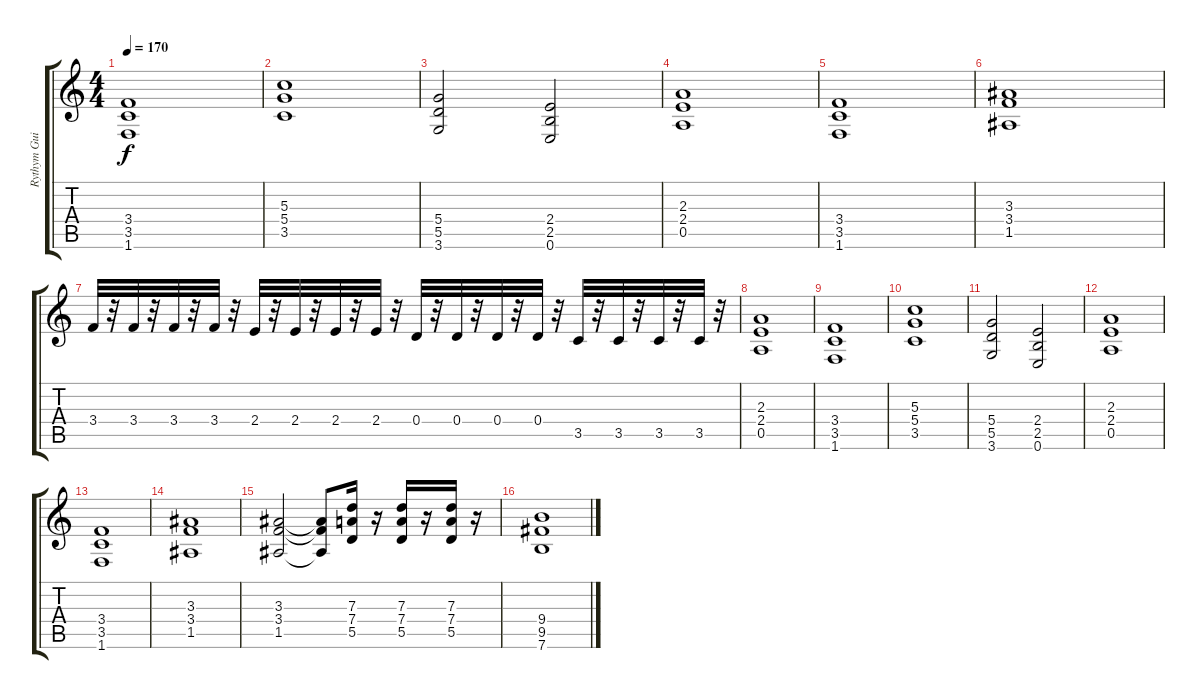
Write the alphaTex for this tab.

\track ("Rythym Guitar" "Rythym Gui") {instrument distortionguitar}
\staff {score tabs}
\tuning (E4 B3 G3 D3 A2 E2) {hide}
\ts (4 4)
\tempo 170
\clef g2
\ks c
(3.4 3.5 1.6).1{dy f} |
(5.3 5.4 3.5).1 |
(5.4 5.5 3.6).2 (2.4 2.5 0.6).2 |
(2.3 2.4 0.5).1 |
(3.4 3.5 1.6).1 |
(3.3 3.4 1.5).1 |
3.4.32 r.32 3.4.32 r.32 3.4.32 r.32 3.4.32 r.32 2.4.32 r.32 2.4.32 r.32 2.4.32 r.32 2.4.32 r.32 0.4.32 r.32 0.4.32 r.32 0.4.32 r.32 0.4.32 r.32 3.5.32 r.32 3.5.32 r.32 3.5.32 r.32 3.5.32 r.32 |
(2.3 2.4 0.5).1 |
(3.4 3.5 1.6).1 |
(5.3 5.4 3.5).1 |
(5.4 5.5 3.6).2 (2.4 2.5 0.6).2 |
(2.3 2.4 0.5).1 |
(3.4 3.5 1.6).1 |
(3.3 3.4 1.5).1 |
(3.3 3.4 1.5).2 (3.3{t} 3.4{t} 1.5{t}).8 (7.3 7.4 5.5).16 r.16 (7.3 7.4 5.5).16 r.16 (7.3 7.4 5.5).16 r.16 |
(9.4 9.5 7.6).1
